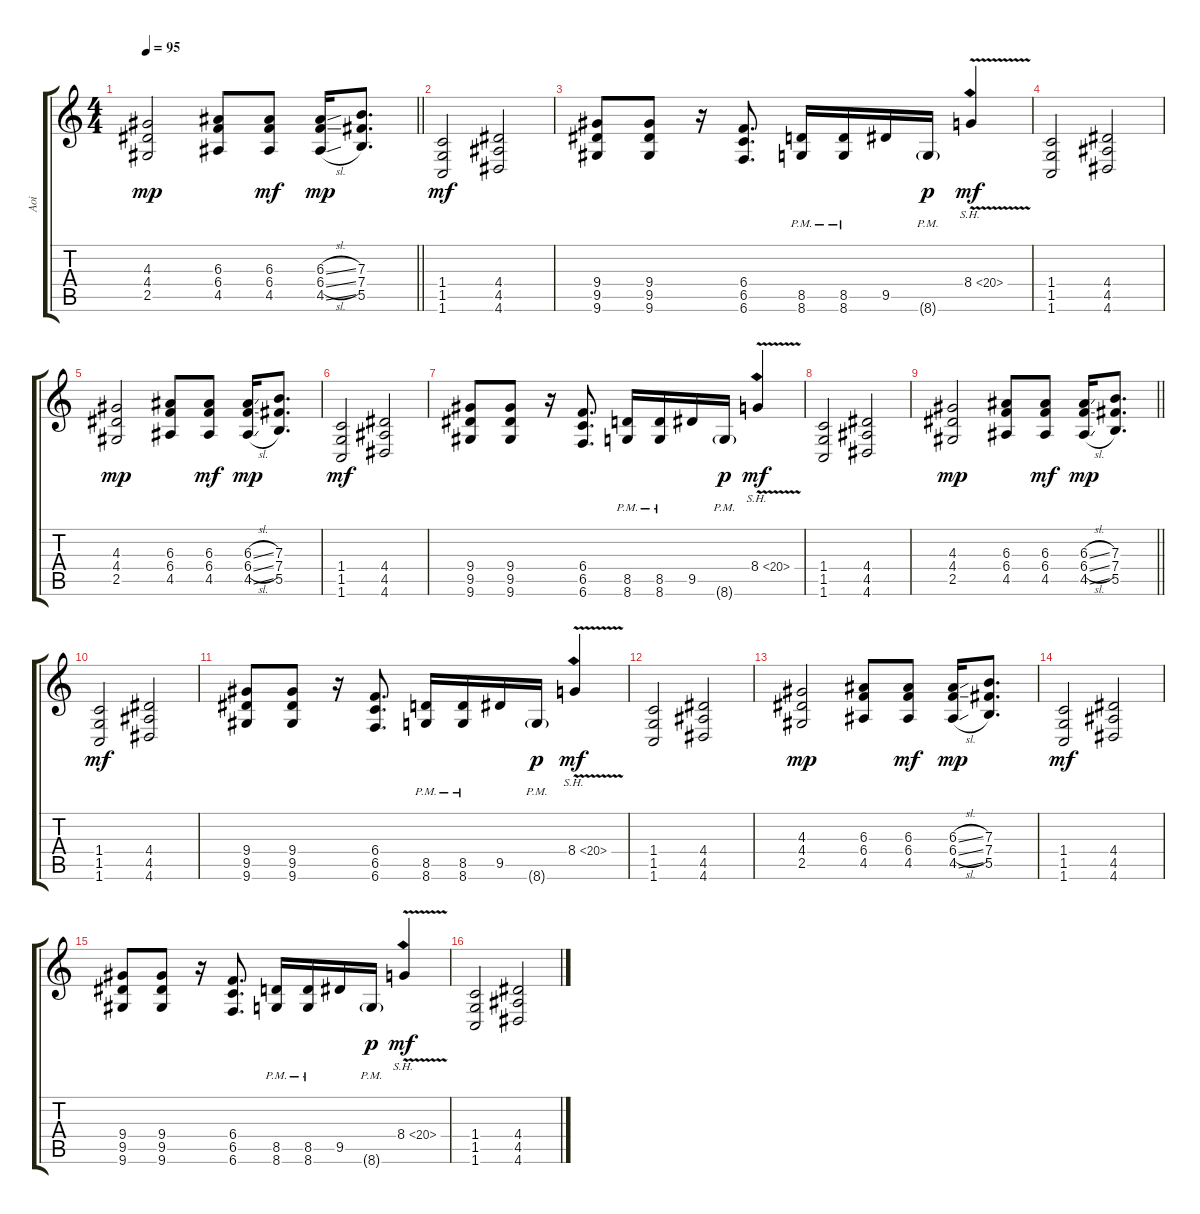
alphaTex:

\track ("Aoi" "Aoi") {instrument distortionguitar}
\staff {score tabs}
\tuning (Db4 Ab3 E3 B2 Gb2 B1) {hide}
\ts (4 4)
\tempo 95
\clef g2
\barLineRight lightlight
\ks c
(4.3 4.4 2.5).2{dy mp} (6.3 6.4 4.5).8 (6.3 6.4 4.5).8{dy mf} (6.3{sl} 6.4{sl} 4.5{sl}).16{dy mp} (7.3 7.4 5.5).8{d} |
\section ("" "")
(1.4 1.5 1.6).2{dy mf} (4.4 4.5 4.6).2 |
(9.4 9.5 9.6).8 (9.4 9.5 9.6).8 r.16 (6.4 6.5 6.6).8{d} (8.5{pm} 8.6{pm}).16 (8.5{pm} 8.6{pm}).16 9.5.16 8.6{g pm}.16{dy p} 8.4{sh 12 v}.4{dy mf} |
(1.4 1.5 1.6).2 (4.4 4.5 4.6).2 |
(4.3 4.4 2.5).2{dy mp} (6.3 6.4 4.5).8 (6.3 6.4 4.5).8{dy mf} (6.3{sl} 6.4{sl} 4.5{sl}).16{dy mp} (7.3 7.4 5.5).8{d} |
(1.4 1.5 1.6).2{dy mf} (4.4 4.5 4.6).2 |
(9.4 9.5 9.6).8 (9.4 9.5 9.6).8 r.16 (6.4 6.5 6.6).8{d} (8.5{pm} 8.6{pm}).16 (8.5{pm} 8.6{pm}).16 9.5.16 8.6{g pm}.16{dy p} 8.4{sh 12 v}.4{dy mf} |
(1.4 1.5 1.6).2 (4.4 4.5 4.6).2 |
\barLineRight lightlight
(4.3 4.4 2.5).2{dy mp} (6.3 6.4 4.5).8 (6.3 6.4 4.5).8{dy mf} (6.3{sl} 6.4{sl} 4.5{sl}).16{dy mp} (7.3 7.4 5.5).8{d} |
\section ("" "")
(1.4 1.5 1.6).2{dy mf} (4.4 4.5 4.6).2 |
(9.4 9.5 9.6).8 (9.4 9.5 9.6).8 r.16 (6.4 6.5 6.6).8{d} (8.5{pm} 8.6{pm}).16 (8.5{pm} 8.6{pm}).16 9.5.16 8.6{g pm}.16{dy p} 8.4{sh 12 v}.4{dy mf} |
(1.4 1.5 1.6).2 (4.4 4.5 4.6).2 |
(4.3 4.4 2.5).2{dy mp} (6.3 6.4 4.5).8 (6.3 6.4 4.5).8{dy mf} (6.3{sl} 6.4{sl} 4.5{sl}).16{dy mp} (7.3 7.4 5.5).8{d} |
(1.4 1.5 1.6).2{dy mf} (4.4 4.5 4.6).2 |
(9.4 9.5 9.6).8 (9.4 9.5 9.6).8 r.16 (6.4 6.5 6.6).8{d} (8.5{pm} 8.6{pm}).16 (8.5{pm} 8.6{pm}).16 9.5.16 8.6{g pm}.16{dy p} 8.4{sh 12 v}.4{dy mf} |
(1.4 1.5 1.6).2 (4.4 4.5 4.6).2
